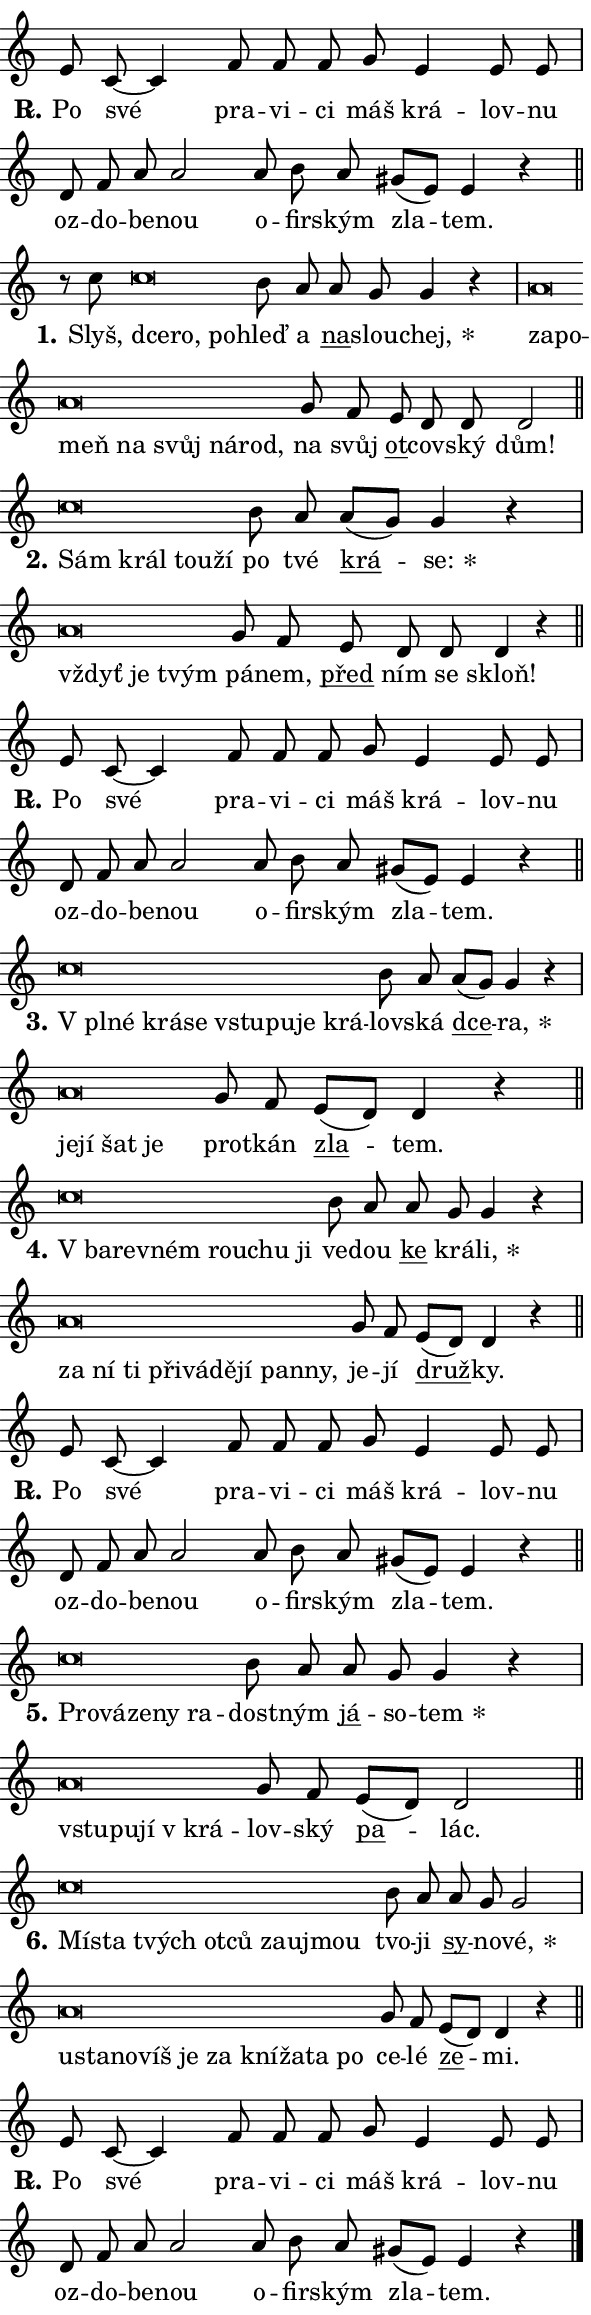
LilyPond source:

\version "2.24.0"
\header { tagline = "" }
\paper {
  indent = 0\cm
  top-margin = 0\cm
  right-margin = 0.13\cm % to fit lyric hyphens
  bottom-margin = 0\cm
  left-margin = 0\cm
  paper-width = 10\cm
  page-breaking = #ly:one-page-breaking
  system-system-spacing.basic-distance = #11
  score-system-spacing.basic-distance = #11
  ragged-last = ##f
}


%% Author: Thomas Morley
%% https://lists.gnu.org/archive/html/lilypond-user/2020-05/msg00002.html
#(define (line-position grob)
"Returns position of @var[grob} in current system:
   @code{'start}, if at first time-step
   @code{'end}, if at last time-step
   @code{'middle} otherwise
"
  (let* ((col (ly:item-get-column grob))
         (ln (ly:grob-object col 'left-neighbor))
         (rn (ly:grob-object col 'right-neighbor))
         (col-to-check-left (if (ly:grob? ln) ln col))
         (col-to-check-right (if (ly:grob? rn) rn col))
         (break-dir-left
           (and
             (ly:grob-property col-to-check-left 'non-musical #f)
             (ly:item-break-dir col-to-check-left)))
         (break-dir-right
           (and
             (ly:grob-property col-to-check-right 'non-musical #f)
             (ly:item-break-dir col-to-check-right))))
        (cond ((eqv? 1 break-dir-left) 'start)
              ((eqv? -1 break-dir-right) 'end)
              (else 'middle))))

#(define (tranparent-at-line-position vctor)
  (lambda (grob)
  "Relying on @code{line-position} select the relevant enry from @var{vctor}.
Used to determine transparency,"
    (case (line-position grob)
      ((end) (not (vector-ref vctor 0)))
      ((middle) (not (vector-ref vctor 1)))
      ((start) (not (vector-ref vctor 2))))))

noteHeadBreakVisibility =
#(define-music-function (break-visibility)(vector?)
"Makes @code{NoteHead}s transparent relying on @var{break-visibility}"
#{
  \override NoteHead.transparent =
    #(tranparent-at-line-position break-visibility)
#})

#(define delete-ledgers-for-transparent-note-heads
  (lambda (grob)
    "Reads whether a @code{NoteHead} is transparent.
If so this @code{NoteHead} is removed from @code{'note-heads} from
@var{grob}, which is supposed to be @code{LedgerLineSpanner}.
As a result ledgers are not printed for this @code{NoteHead}"
    (let* ((nhds-array (ly:grob-object grob 'note-heads))
           (nhds-list
             (if (ly:grob-array? nhds-array)
                 (ly:grob-array->list nhds-array)
                 '()))
           ;; Relies on the transparent-property being done before
           ;; Staff.LedgerLineSpanner.after-line-breaking is executed.
           ;; This is fragile ...
           (to-keep
             (remove
               (lambda (nhd)
                 (ly:grob-property nhd 'transparent #f))
               nhds-list)))
      ;; TODO find a better method to iterate over grob-arrays, similiar
      ;; to filter/remove etc for lists
      ;; For now rebuilt from scratch
      (set! (ly:grob-object grob 'note-heads)  '())
      (for-each
        (lambda (nhd)
          (ly:pointer-group-interface::add-grob grob 'note-heads nhd))
        to-keep))))

squashNotes = {
  \override NoteHead.X-extent = #'(-0.2 . 0.2)
  \override NoteHead.Y-extent = #'(-0.75 . 0)
  \override NoteHead.stencil =
    #(lambda (grob)
       (let ((pos (ly:grob-property grob 'staff-position)))
         (begin
           (if (< pos -7) (display "ERROR: Lower brevis then expected\n") (display ""))
           (if (<= pos -6) ly:text-interface::print ly:note-head::print))))
}
unSquashNotes = {
  \revert NoteHead.X-extent
  \revert NoteHead.Y-extent
  \revert NoteHead.stencil
}

hideNotes = \noteHeadBreakVisibility #begin-of-line-visible
unHideNotes = \noteHeadBreakVisibility #all-visible

% work-around for resetting accidentals
% https://lilypond.org/doc/v2.23/Documentation/notation/displaying-rhythms#unmetered-music
cadenzaMeasure = {
  \cadenzaOff
  \partial 1024 s1024
  \cadenzaOn
}

#(define-markup-command (accent layout props text) (markup?)
  "Underline accented syllable"
  (interpret-markup layout props
    #{\markup \override #'(offset . 4.3) \underline { #text }#}))

responsum = \markup \concat {
  "R" \hspace #-1.05 \path #0.1 #'((moveto 0 0.07) (lineto 0.9 0.8)) \hspace #0.05 "."
}

spaceSize = #0.6828661417322834 % exact space size for TeX Gyre Schola

\layout {
  \context {
    \Staff
    \remove "Time_signature_engraver"
    \override LedgerLineSpanner.after-line-breaking = #delete-ledgers-for-transparent-note-heads
  }
  \context {
    \Lyrics {
      \override LyricSpace.minimum-distance = \spaceSize
      \override LyricText.font-name = #"TeX Gyre Schola"
      \override LyricText.font-size = 1
      \override StanzaNumber.font-name = #"TeX Gyre Schola Bold"
      \override StanzaNumber.font-size = 1
    }
  }
  \context {
    \Score 
    \override NoteHead.text =
      #(lambda (grob) 
        (let ((pos (ly:grob-property grob 'staff-position)))
          #{\markup {
            \combine
              \halign #-0.55 \raise #(if (= pos -6) 0 0.5) \override #'(thickness . 2) \draw-line #'(3.2 . 0)
              \musicglyph "noteheads.sM1"
          }#}))
  }
}

% magnetic-lyrics.ily
%
%   written by
%     Jean Abou Samra <jean@abou-samra.fr>
%     Werner Lemberg <wl@gnu.org>
%
%   adapted by
%     Jiri Hon <jiri.hon@gmail.com>
%
% Version 2022-Apr-15

% https://www.mail-archive.com/lilypond-user@gnu.org/msg149350.html

#(define (Left_hyphen_pointer_engraver context)
   "Collect syllable-hyphen-syllable occurrences in lyrics and store
them in properties.  This engraver only looks to the left.  For
example, if the lyrics input is @code{foo -- bar}, it does the
following.

@itemize @bullet
@item
Set the @code{text} property of the @code{LyricHyphen} grob between
@q{foo} and @q{bar} to @code{foo}.

@item
Set the @code{left-hyphen} property of the @code{LyricText} grob with
text @q{foo} to the @code{LyricHyphen} grob between @q{foo} and
@q{bar}.
@end itemize

Use this auxiliary engraver in combination with the
@code{lyric-@/text::@/apply-@/magnetic-@/offset!} hook."
   (let ((hyphen #f)
         (text #f))
     (make-engraver
      (acknowledgers
       ((lyric-syllable-interface engraver grob source-engraver)
        (set! text grob)))
      (end-acknowledgers
       ((lyric-hyphen-interface engraver grob source-engraver)
        ;(when (not (grob::has-interface grob 'lyric-space-interface))
          (set! hyphen grob)));)
      ((stop-translation-timestep engraver)
       (when (and text hyphen)
         (ly:grob-set-object! text 'left-hyphen hyphen))
       (set! text #f)
       (set! hyphen #f)))))

#(define (lyric-text::apply-magnetic-offset! grob)
   "If the space between two syllables is less than the value in
property @code{LyricText@/.details@/.squash-threshold}, move the right
syllable to the left so that it gets concatenated with the left
syllable.

Use this function as a hook for
@code{LyricText@/.after-@/line-@/breaking} if the
@code{Left_@/hyphen_@/pointer_@/engraver} is active."
   (let ((hyphen (ly:grob-object grob 'left-hyphen #f)))
     (when hyphen
       (let ((left-text (ly:spanner-bound hyphen LEFT)))
         (when (grob::has-interface left-text 'lyric-syllable-interface)
           (let* ((common (ly:grob-common-refpoint grob left-text X))
                  (this-x-ext (ly:grob-extent grob common X))
                  (left-x-ext
                   (begin
                     ;; Trigger magnetism for left-text.
                     (ly:grob-property left-text 'after-line-breaking)
                     (ly:grob-extent left-text common X)))
                  ;; `delta` is the gap width between two syllables.
                  (delta (- (interval-start this-x-ext)
                            (interval-end left-x-ext)))
                  (details (ly:grob-property grob 'details))
                  (threshold (assoc-get 'squash-threshold details 0.2)))
             (when (< delta threshold)
               (let* (;; We have to manipulate the input text so that
                      ;; ligatures crossing syllable boundaries are not
                      ;; disabled.  For languages based on the Latin
                      ;; script this is essentially a beautification.
                      ;; However, for non-Western scripts it can be a
                      ;; necessity.
                      (lt (ly:grob-property left-text 'text))
                      (rt (ly:grob-property grob 'text))
                      (is-space (grob::has-interface hyphen 'lyric-space-interface))
                      (space (if is-space " " ""))
                      (extra-delta (if is-space spaceSize 0))
                      ;; Append new syllable.
                      (ltrt-space (if (and (string? lt) (string? rt))
                                (string-append lt space rt)
                                (make-concat-markup (list lt space rt))))
                      ;; Right-align `ltrt` to the right side.
                      (ltrt-space-markup (grob-interpret-markup
                               grob
                               (make-translate-markup
                                (cons (interval-length this-x-ext) 0)
                                (make-right-align-markup ltrt-space)))))
                 (begin
                   ;; Don't print `left-text`.
                   (ly:grob-set-property! left-text 'stencil #f)
                   ;; Set text and stencil (which holds all collected
                   ;; syllables so far) and shift it to the left.
                   (ly:grob-set-property! grob 'text ltrt-space)
                   (ly:grob-set-property! grob 'stencil ltrt-space-markup)
                   (ly:grob-translate-axis! grob (- (- delta extra-delta)) X))))))))))


#(define (lyric-hyphen::displace-bounds-first grob)
   ;; Make very sure this callback isn't triggered too early.
   (let ((left (ly:spanner-bound grob LEFT))
         (right (ly:spanner-bound grob RIGHT)))
     (ly:grob-property left 'after-line-breaking)
     (ly:grob-property right 'after-line-breaking)
     (ly:lyric-hyphen::print grob)))

squashThreshold = #0.4

\layout {
  \context {
    \Lyrics
    \consists #Left_hyphen_pointer_engraver
    \override LyricText.after-line-breaking =
      #lyric-text::apply-magnetic-offset!
    \override LyricHyphen.stencil = #lyric-hyphen::displace-bounds-first
    \override LyricText.details.squash-threshold = \squashThreshold
    \override LyricHyphen.minimum-distance = 0
    \override LyricHyphen.minimum-length = \squashThreshold
  }
}

squashText = \override LyricText.details.squash-threshold = 9999
unSquashText = \override LyricText.details.squash-threshold = \squashThreshold

leftText = \override LyricText.self-alignment-X = #LEFT
unLeftText = \revert LyricText.self-alignment-X

starOffset = #(lambda (grob) 
                (let ((x_offset (ly:self-alignment-interface::aligned-on-x-parent grob)))
                  (if (= x_offset 0) 0 (+ x_offset 1.2))))

star = #(define-music-function (syllable)(string?)
"Append star separator at the end of a syllable"
#{
  \once \override LyricText.X-offset = #starOffset
  \lyricmode { \markup {
    #syllable
    \override #'((font-name . "TeX Gyre Schola Bold")) \hspace #0.2 \lower #0.65 \larger "*"
  } }
#})

starAccent = #(define-music-function (syllable)(string?)
"Append star separator at the end of a syllable and make accent"
#{
  \once \override LyricText.X-offset = #starOffset
  \lyricmode { \markup {
    \accent #syllable
    \override #'((font-name . "TeX Gyre Schola Bold")) \hspace #0.2 \lower #0.65 \larger "*"
  } }
#})

breath = #(define-music-function (syllable)(string?)
"Append breathing indicator at the end of a syllable"
#{
  \lyricmode { \markup { #syllable "+" } }
#})

optionalBreath = #(define-music-function (syllable)(string?)
"Append optional breathing indicator at the end of a syllable"
#{
  \lyricmode { \markup { #syllable "(+)" } }
#})


\score {
    <<
        \new Voice = "melody" { \cadenzaOn \key c \major \relative { e'8 c~ c4 f8 f f g \bar "" e4 e8 e \cadenzaMeasure \bar "|" d f a a2 \bar "" a8 b a gis[( e)] e4 r \cadenzaMeasure \bar "||" \break } }
        \new Lyrics \lyricsto "melody" { \lyricmode { \set stanza = \responsum
Po své pra -- vi -- ci máš krá -- lov -- nu oz -- do -- be -- nou o -- fir -- ským zla -- tem. } }
    >>
    \layout {}
}

\score {
    <<
        \new Voice = "melody" { \cadenzaOn \key c \major \relative { r8 c''8 \squashNotes c\breve*1/16 \hideNotes \breve*1/16 \breve*1/16 \bar "" \unHideNotes \unSquashNotes b8 a \bar "" a g g4 r \cadenzaMeasure \bar "|" \squashNotes a\breve*1/16 \hideNotes \breve*1/16 \bar "" \breve*1/16 \bar "" \breve*1/16 \bar "" \breve*1/16 \bar "" \breve*1/16 \breve*1/16 \bar "" \unHideNotes \unSquashNotes g8 f \bar "" e d d d2 \cadenzaMeasure \bar "||" \break } }
        \new Lyrics \lyricsto "melody" { \lyricmode { \set stanza = "1."
Slyš, \leftText dce -- \squashText ro, po -- \unLeftText \unSquashText hleď a \markup \accent na -- slou -- \star chej, \leftText za -- \squashText po -- meň na svůj ná -- rod, \unLeftText \unSquashText na svůj \markup \accent ot -- cov -- ský dům! } }
    >>
    \layout {}
}

\score {
    <<
        \new Voice = "melody" { \cadenzaOn \key c \major \relative { \squashNotes c''\breve*1/16 \hideNotes \breve*1/16 \bar "" \breve*1/16 \breve*1/16 \bar "" \unHideNotes \unSquashNotes b8 a \bar "" a[( g)] g4 r \cadenzaMeasure \bar "|" \squashNotes a\breve*1/16 \hideNotes \breve*1/16 \breve*1/16 \bar "" \unHideNotes \unSquashNotes g8 f \bar "" e d d d4 r \cadenzaMeasure \bar "||" \break } }
        \new Lyrics \lyricsto "melody" { \lyricmode { \set stanza = "2."
\leftText Sám \squashText král tou -- ží \unLeftText \unSquashText po tvé \markup \accent krá -- \star se: \leftText vždyť \squashText je tvým \unLeftText \unSquashText pá -- nem, \markup \accent před ním se skloň! } }
    >>
    \layout {}
}

\score {
    <<
        \new Voice = "melody" { \cadenzaOn \key c \major \relative { e'8 c~ c4 f8 f f g \bar "" e4 e8 e \cadenzaMeasure \bar "|" d f a a2 \bar "" a8 b a gis[( e)] e4 r \cadenzaMeasure \bar "||" \break } }
        \new Lyrics \lyricsto "melody" { \lyricmode { \set stanza = \responsum
Po své pra -- vi -- ci máš krá -- lov -- nu oz -- do -- be -- nou o -- fir -- ským zla -- tem. } }
    >>
    \layout {}
}

\score {
    <<
        \new Voice = "melody" { \cadenzaOn \key c \major \relative { \squashNotes c''\breve*1/16 \hideNotes \breve*1/16 \bar "" \breve*1/16 \bar "" \breve*1/16 \bar "" \breve*1/16 \bar "" \breve*1/16 \bar "" \breve*1/16 \breve*1/16 \bar "" \unHideNotes \unSquashNotes b8 a \bar "" a[( g)] g4 r \cadenzaMeasure \bar "|" \squashNotes a\breve*1/16 \hideNotes \breve*1/16 \bar "" \breve*1/16 \breve*1/16 \bar "" \unHideNotes \unSquashNotes g8 f \bar "" e[( d)] d4 r \cadenzaMeasure \bar "||" \break } }
        \new Lyrics \lyricsto "melody" { \lyricmode { \set stanza = "3."
\leftText "V pl" -- \squashText né krá -- se vstu -- pu -- je krá -- \unLeftText \unSquashText lov -- ská \markup \accent dce -- \star ra, \leftText je -- \squashText jí šat je \unLeftText \unSquashText pro -- tkán \markup \accent zla -- tem. } }
    >>
    \layout {}
}

\score {
    <<
        \new Voice = "melody" { \cadenzaOn \key c \major \relative { \squashNotes c''\breve*1/16 \hideNotes \breve*1/16 \bar "" \breve*1/16 \bar "" \breve*1/16 \bar "" \breve*1/16 \breve*1/16 \bar "" \unHideNotes \unSquashNotes b8 a \bar "" a g g4 r \cadenzaMeasure \bar "|" \squashNotes a\breve*1/16 \hideNotes \breve*1/16 \bar "" \breve*1/16 \bar "" \breve*1/16 \bar "" \breve*1/16 \bar "" \breve*1/16 \bar "" \breve*1/16 \bar "" \breve*1/16 \breve*1/16 \bar "" \unHideNotes \unSquashNotes g8 f \bar "" e[( d)] d4 r \cadenzaMeasure \bar "||" \break } }
        \new Lyrics \lyricsto "melody" { \lyricmode { \set stanza = "4."
\leftText "V ba" -- \squashText rev -- ném rou -- chu ji \unLeftText \unSquashText ve -- dou \markup \accent ke krá -- \star li, \leftText za \squashText ní ti při -- vá -- dě -- jí pan -- ny, \unLeftText \unSquashText je -- jí \markup \accent druž -- ky. } }
    >>
    \layout {}
}

\score {
    <<
        \new Voice = "melody" { \cadenzaOn \key c \major \relative { e'8 c~ c4 f8 f f g \bar "" e4 e8 e \cadenzaMeasure \bar "|" d f a a2 \bar "" a8 b a gis[( e)] e4 r \cadenzaMeasure \bar "||" \break } }
        \new Lyrics \lyricsto "melody" { \lyricmode { \set stanza = \responsum
Po své pra -- vi -- ci máš krá -- lov -- nu oz -- do -- be -- nou o -- fir -- ským zla -- tem. } }
    >>
    \layout {}
}

\score {
    <<
        \new Voice = "melody" { \cadenzaOn \key c \major \relative { \squashNotes c''\breve*1/16 \hideNotes \breve*1/16 \bar "" \breve*1/16 \bar "" \breve*1/16 \breve*1/16 \bar "" \unHideNotes \unSquashNotes b8 a \bar "" a g g4 r \cadenzaMeasure \bar "|" \squashNotes a\breve*1/16 \hideNotes \breve*1/16 \bar "" \breve*1/16 \breve*1/16 \bar "" \unHideNotes \unSquashNotes g8 f \bar "" e[( d)] d2 \cadenzaMeasure \bar "||" \break } }
        \new Lyrics \lyricsto "melody" { \lyricmode { \set stanza = "5."
\leftText Pro -- \squashText vá -- ze -- ny ra -- \unLeftText \unSquashText dost -- ným \markup \accent já -- so -- \star tem \leftText vstu -- \squashText pu -- jí "v krá" -- \unLeftText \unSquashText lov -- ský \markup \accent pa -- lác. } }
    >>
    \layout {}
}

\score {
    <<
        \new Voice = "melody" { \cadenzaOn \key c \major \relative { \squashNotes c''\breve*1/16 \hideNotes \breve*1/16 \bar "" \breve*1/16 \bar "" \breve*1/16 \bar "" \breve*1/16 \bar "" \breve*1/16 \bar "" \breve*1/16 \breve*1/16 \bar "" \unHideNotes \unSquashNotes b8 a \bar "" a g g2 \cadenzaMeasure \bar "|" \squashNotes a\breve*1/16 \hideNotes \breve*1/16 \bar "" \breve*1/16 \bar "" \breve*1/16 \bar "" \breve*1/16 \bar "" \breve*1/16 \bar "" \breve*1/16 \bar "" \breve*1/16 \bar "" \breve*1/16 \breve*1/16 \bar "" \unHideNotes \unSquashNotes g8 f \bar "" e[( d)] d4 r \cadenzaMeasure \bar "||" \break } }
        \new Lyrics \lyricsto "melody" { \lyricmode { \set stanza = "6."
\leftText Mí -- \squashText sta tvých ot -- ců za -- u -- jmou \unLeftText \unSquashText tvo -- ji \markup \accent sy -- no -- \star vé, \leftText u -- \squashText sta -- no -- víš je za kní -- ža -- ta po \unLeftText \unSquashText ce -- lé \markup \accent ze -- mi. } }
    >>
    \layout {}
}

\score {
    <<
        \new Voice = "melody" { \cadenzaOn \key c \major \relative { e'8 c~ c4 f8 f f g \bar "" e4 e8 e \cadenzaMeasure \bar "|" d f a a2 \bar "" a8 b a gis[( e)] e4 r \cadenzaMeasure \bar "||" \break } \bar "|." }
        \new Lyrics \lyricsto "melody" { \lyricmode { \set stanza = \responsum
Po své pra -- vi -- ci máš krá -- lov -- nu oz -- do -- be -- nou o -- fir -- ským zla -- tem. } }
    >>
    \layout {}
}
